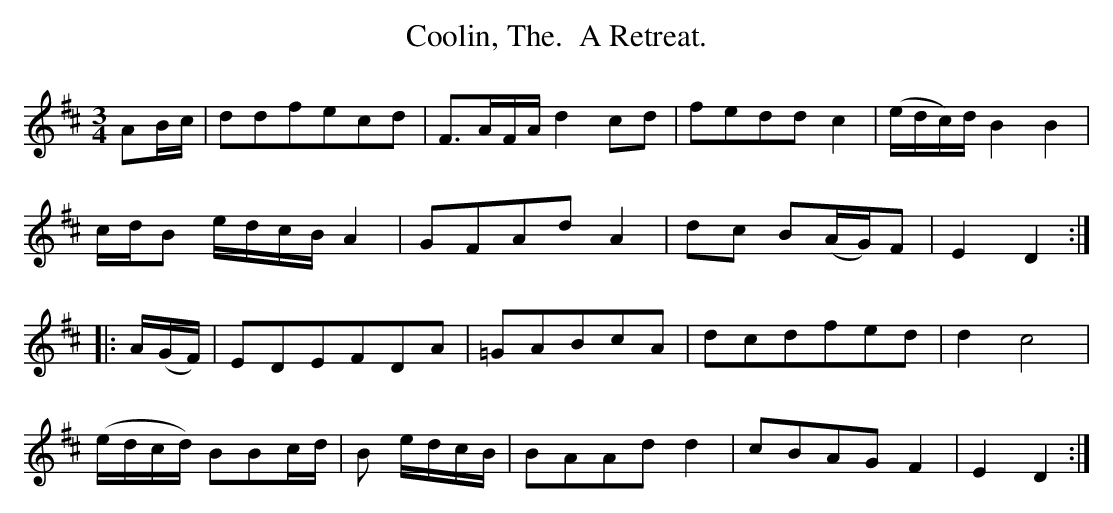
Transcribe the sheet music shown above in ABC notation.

X:1
T:Coolin, The.  A Retreat.
M:3/4
L:1/8
K:D
AB/c/|ddfecd|F>AF/A/ d2cd|feddc2|(e/d/c/)d/ B2B2|
c/d/B e/d/c/B/A2|GFAd A2|dc B(A/G/)F|E2D2:|
|:A/(G/F/)|EDEFDA|=GABcA|dcdfed|d2 c4|
(e/d/c/d/) BBc/d/|B e/d/c/B/|BAAd d2|cBAG F2|E2D2:|]
